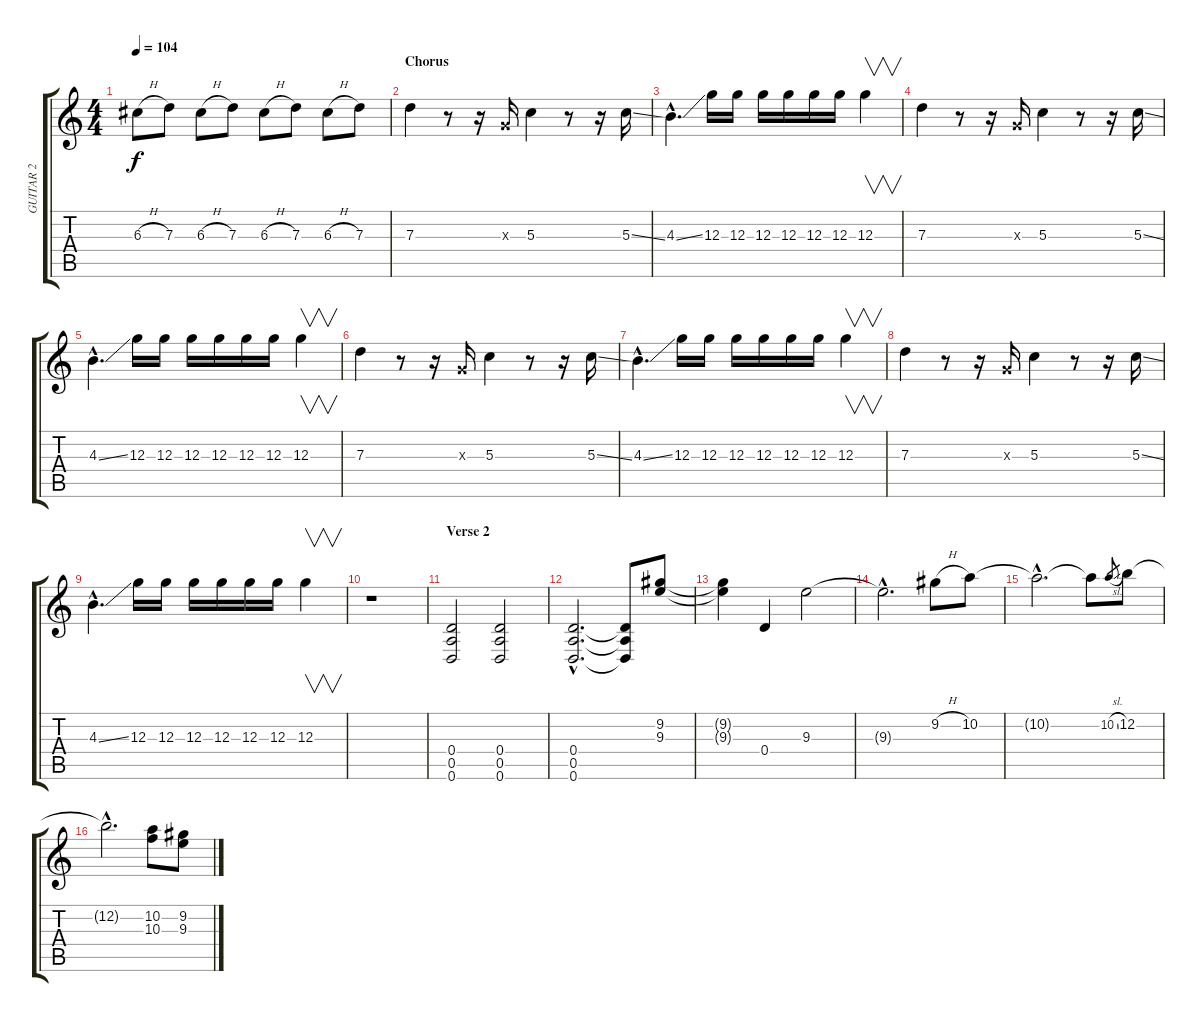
\track ("GUITAR 2" "GUITAR 2") {instrument distortionguitar}
\staff {score tabs}
\tuning (E4 B3 G3 D3 A2 D2) {hide}
\ts (4 4)
\tempo 104
\clef g2
\ks c
6.3{h}.8{dy f} 7.3.8 6.3{h}.8 7.3.8 6.3{h}.8 7.3.8 6.3{h}.8 7.3.8 |
\section ("" "Chorus")
7.3.4 r.8 r.16 0.3{x}.16 5.3.4 r.8 r.16 5.3{ss}.16 |
4.3{ss hac}.4{d} 12.3.16 12.3.16 12.3.16 12.3.16 12.3.16 12.3.16 12.3.4{v} |
7.3.4 r.8 r.16 0.3{x}.16 5.3.4 r.8 r.16 5.3{ss}.16 |
4.3{ss hac}.4{d} 12.3.16 12.3.16 12.3.16 12.3.16 12.3.16 12.3.16 12.3.4{v} |
7.3.4 r.8 r.16 0.3{x}.16 5.3.4 r.8 r.16 5.3{ss}.16 |
4.3{ss hac}.4{d} 12.3.16 12.3.16 12.3.16 12.3.16 12.3.16 12.3.16 12.3.4{v} |
7.3.4 r.8 r.16 0.3{x}.16 5.3.4 r.8 r.16 5.3{ss}.16 |
4.3{ss hac}.4{d} 12.3.16 12.3.16 12.3.16 12.3.16 12.3.16 12.3.16 12.3.4{v} |
r.1 |
\section ("" "Verse 2")
(0.4 0.5 0.6).2 (0.4 0.5 0.6).2 |
(0.4{hac} 0.5{hac} 0.6{hac}).2{d} (0.4{t} 0.5{t} 0.6{t}).8 (9.2 9.3).8 |
(9.2{t} 9.3{t}).4 0.4.4 9.3.2 |
9.3{hac t}.2{d} 9.2{h}.8 10.2.8 |
10.2{hac t}.2{d} 10.2{t}.8 10.2{sl}.8{gr} 12.2.8 |
12.2{hac t}.2{d} (10.2 10.3).8 (9.2 9.3).8
